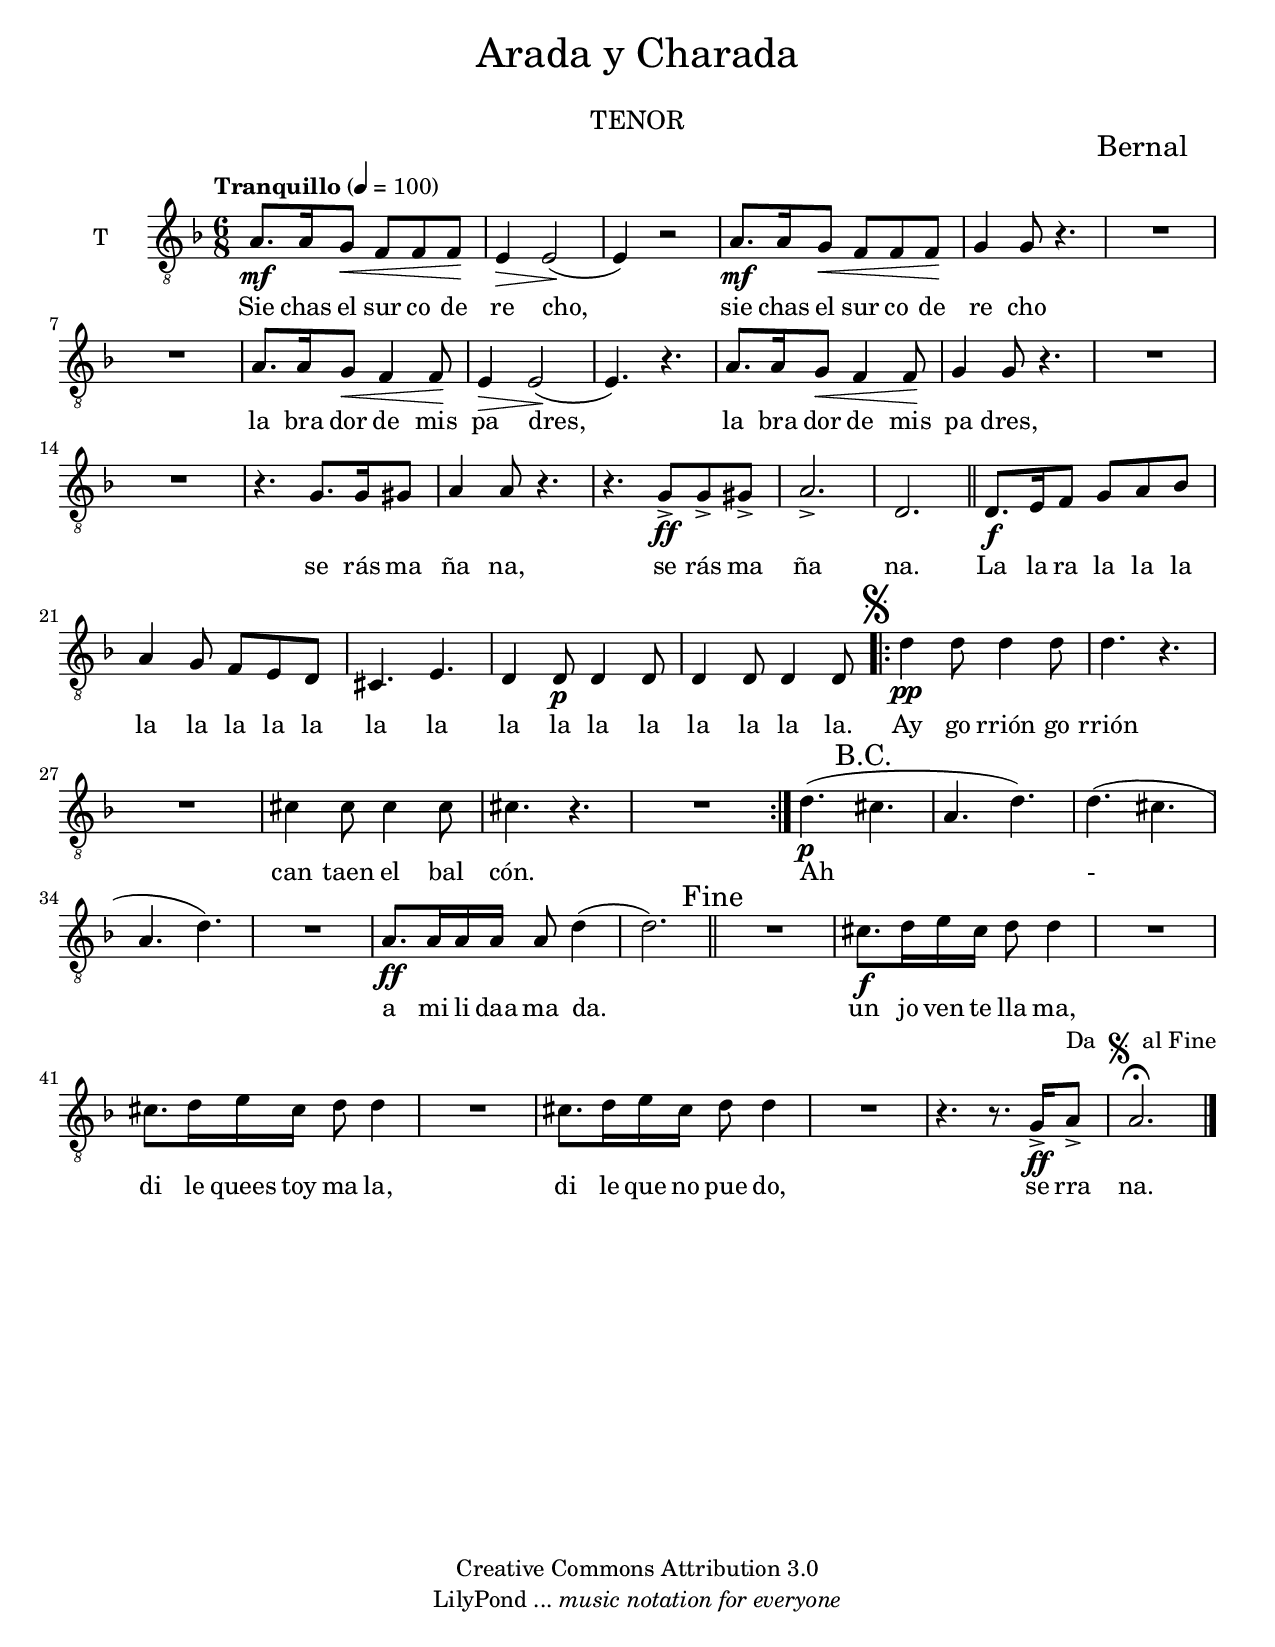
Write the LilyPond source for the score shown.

% Created on Mon Aug 29 16:03:40 CST 2011
% by serach.sam@

\version "2.12.3"

#( set-default-paper-size "letter" )
%#(set-global-staff-size 14)

global = { \key d \minor \time 6/8 \tempo "Tranquillo" 4 = 100 s4*57 \bar "||" s4*15 \mark \markup { \musicglyph #"scripts.segno" } \bar "|:"  s4*18 \bar ":|" s4*21 \mark "Fine" \bar "||" s4*27 \bar "|." }

\markup {
	\fill-line {
		\center-column { \fontsize #5 "Arada y Charada" 
			" "
			\fontsize #3 \smallCaps "tenor"
		}
	}
}

\markup { \hspace #100 \line { \fontsize #2 "Bernal" } }

\header {
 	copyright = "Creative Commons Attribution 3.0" 
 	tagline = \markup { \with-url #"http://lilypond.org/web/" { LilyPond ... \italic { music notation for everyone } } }
 	breakbefore = ##t
}

tenor = \relative c' { 	
	\compressFullBarRests
 % Type notes here 
 	a8.\mf a16 g8\< f8 f8 f8\! | %1
 	e4\> e2\!( | %2
 	e4) r2 | %3
 	a8.\mf a16 g8\< f8 f8 f8\! | %4
 	g4 g8 r4. | %5
 	R1*3/4 | %6
 	R1*3/4 | %7
 	a8. a16 g8\< f4 f8\! | %8
 	e4\> e2\!( | %9
 	e4.) r4. | %10
 	a8. a16 g8\< f4 f8\! | %11
 	g4 g8 r4. | %12
 	R1*3/4 | %13
 	R1*3/4 | %14
 	r4. g8. g16 gis8 | %15
 	a4 a8 r4. | %16
 	r4. g8->\ff g8-> gis8-> | %17
 	a2.-> | %18
 	d,2. | %19
 	d8.\f e16 f8 g8 a8 bes8 | %20
 	a4 g8 f8 e8 d8 |%21
 	cis4. e4. | %22
 	d4 d8\p d4 d8 | %23
 	d4 d8 d4 d8 | %24
 	d'4\pp d8 d4 d8 | %25
 	d4. r4. | %26
 	R1*3/4 | %27
 	cis4 cis8 cis4 cis8 | %28
 	cis4. r4. |%29
 	R1*3/4 | %30
 	d4.\p(\mark "B.C." cis4. |%31
 	a4. d4.) |%32
 	d4.( cis4. | %33
 	a4. d4.) | %34
 	R1*3/4 | %35
 	a8.\ff a16 a16 a16 a8 d4( | %36
 	d2.)| %37
 	R1*3/4 | %38
 	cis8.\f d16 e16 cis16 d8 d4 | %39
 	R1*3/4 | %40
 	cis8. d16 e16 cis16 d8 d4 | %41
 	R1*3/4 | %42
 	cis8. d16 e16 cis16 d8 d4 | %43
 	R1*3/4 | %44
 	r4. r8. g,16\ff-> a8->^\markup { "Da "\musicglyph #"scripts.segno" " al Fine" } | %45
 	a2. \fermata | %46
}

tenorletra = \lyricmode {
	Sie chas el sur co de re cho, sie chas el sur co de re cho
	la bra dor de mis pa dres, la bra dor de mis pa dres,  
	se rás ma ña na, se rás ma ña na.
	La la ra la la la la la la la la la la la la la la la la la la. 
	Ay go rrión go rrión can taen el bal cón. Ah - a mi li daa ma da.
	un jo ven te lla ma, di le quees toy ma la, di le que no pue do, se rra na.
}

\score {
	<<
		\new ChoirStaff = "ChoirStaff_choir" <<
			
			\new Staff = "tenor" << \set Staff.instrumentName = "T" \set Staff.midiInstrument = "choir aahs" 
				\new Voice = "tenor" << \clef "G_8" \global \tenor >>
			>>
			\new Lyrics \lyricsto "tenor" \tenorletra
			
		>>
	>>
	
	\midi {
	}

	\layout {
	}
}

\paper {
}


